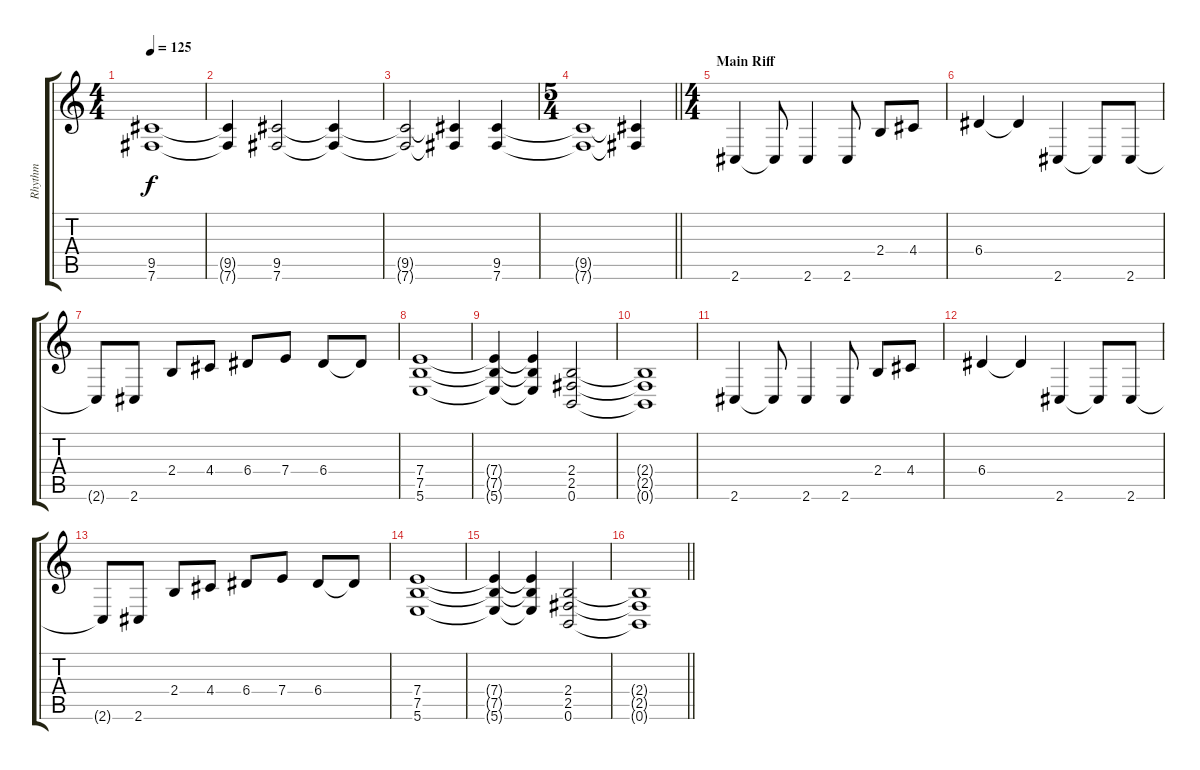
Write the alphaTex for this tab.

\track ("Rhythm" "Rhythm") {instrument distortionguitar}
\staff {score tabs}
\tuning (B3 Gb3 D3 A2 E2 B1) {hide}
\ts (4 4)
\tempo 125
\clef g2
\ks c
(9.5{t} 7.6{t}).1{dy f} |
(9.5{t} 7.6{t}).4 (9.5 7.6).2 (9.5{t} 7.6{t}).4 |
(9.5{t} 7.6{t}).2 (9.5{t} 7.6{t}).4 (9.5 7.6).4 |
\ts (5 4)
\barLineRight lightlight
(9.5{t} 7.6{t}).1 (9.5{t} 7.6{t}).4 |
\ts (4 4)
\section ("" "Main Riff")
2.6.4 2.6{t}.8 2.6.4 2.6.8 2.4.8 4.4.8 |
6.4.4 6.4{t}.4 2.6.4 2.6{t}.8 2.6.8 |
2.6{t}.8 2.6.8 2.4.8 4.4.8 6.4.8 7.4.8 6.4.8 6.4{t}.8 |
(7.4 7.5 5.6).1 |
(7.4{t} 7.5{t} 5.6{t}).4 (7.4{t} 7.5{t} 5.6{t}).4 (2.4 2.5 0.6).2 |
(2.4{t} 2.5{t} 0.6{t}).1 |
2.6.4 2.6{t}.8 2.6.4 2.6.8 2.4.8 4.4.8 |
6.4.4 6.4{t}.4 2.6.4 2.6{t}.8 2.6.8 |
2.6{t}.8 2.6.8 2.4.8 4.4.8 6.4.8 7.4.8 6.4.8 6.4{t}.8 |
(7.4 7.5 5.6).1 |
(7.4{t} 7.5{t} 5.6{t}).4 (7.4{t} 7.5{t} 5.6{t}).4 (2.4 2.5 0.6).2 |
\barLineRight lightlight
(2.4{t} 2.5{t} 0.6{t}).1
